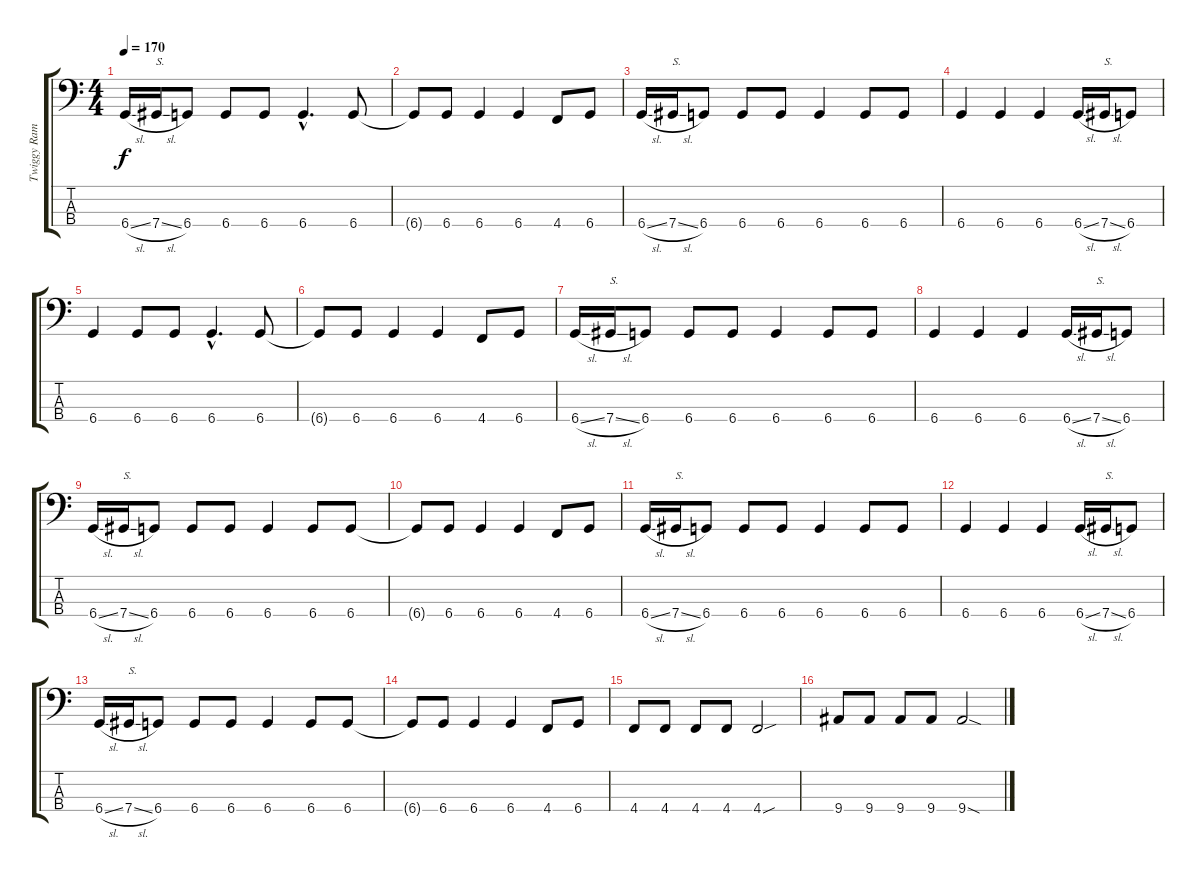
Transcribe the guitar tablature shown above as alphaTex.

\track ("Twiggy Ramirez - Bass" "Twiggy Ram") {instrument acousticguitarnylon}
\staff {score tabs}
\tuning (E2 B1 Gb1 Db1) {hide}
\ts (4 4)
\tempo 170
\clef f4
\ks c
6.4{sl}.16{dy f instrument lead8bassandlead} 7.4{sl}.16{txt "S."} 6.4.8 6.4.8 6.4.8 6.4{hac}.4{d} 6.4.8 |
6.4{t}.8 6.4.8 6.4.4 6.4.4 4.4.8 6.4.8 |
6.4{sl}.16{instrument lead8bassandlead} 7.4{sl}.16{txt "S."} 6.4.8 6.4.8 6.4.8 6.4.4 6.4.8 6.4.8 |
6.4.4 6.4.4 6.4.4 6.4{sl}.16 7.4{sl}.16{txt "S."} 6.4.8 |
6.4.4 6.4.8 6.4.8 6.4{hac}.4{d} 6.4.8 |
6.4{t}.8 6.4.8 6.4.4 6.4.4 4.4.8 6.4.8 |
6.4{sl}.16{instrument lead8bassandlead} 7.4{sl}.16{txt "S."} 6.4.8 6.4.8 6.4.8 6.4.4 6.4.8 6.4.8 |
6.4.4 6.4.4 6.4.4 6.4{sl}.16 7.4{sl}.16{txt "S."} 6.4.8 |
6.4{sl}.16{instrument lead8bassandlead} 7.4{sl}.16{txt "S."} 6.4.8 6.4.8 6.4.8 6.4.4 6.4.8 6.4.8 |
6.4{t}.8 6.4.8 6.4.4 6.4.4 4.4.8 6.4.8 |
6.4{sl}.16{instrument lead8bassandlead} 7.4{sl}.16{txt "S."} 6.4.8 6.4.8 6.4.8 6.4.4 6.4.8 6.4.8 |
6.4.4 6.4.4 6.4.4 6.4{sl}.16 7.4{sl}.16{txt "S."} 6.4.8 |
6.4{sl}.16{instrument lead8bassandlead} 7.4{sl}.16{txt "S."} 6.4.8 6.4.8 6.4.8 6.4.4 6.4.8 6.4.8 |
6.4{t}.8 6.4.8 6.4.4 6.4.4 4.4.8 6.4.8 |
4.4.8{instrument lead8bassandlead} 4.4.8 4.4.8 4.4.8 4.4{sou}.2 |
9.4.8 9.4.8 9.4.8 9.4.8 9.4{sod}.2
